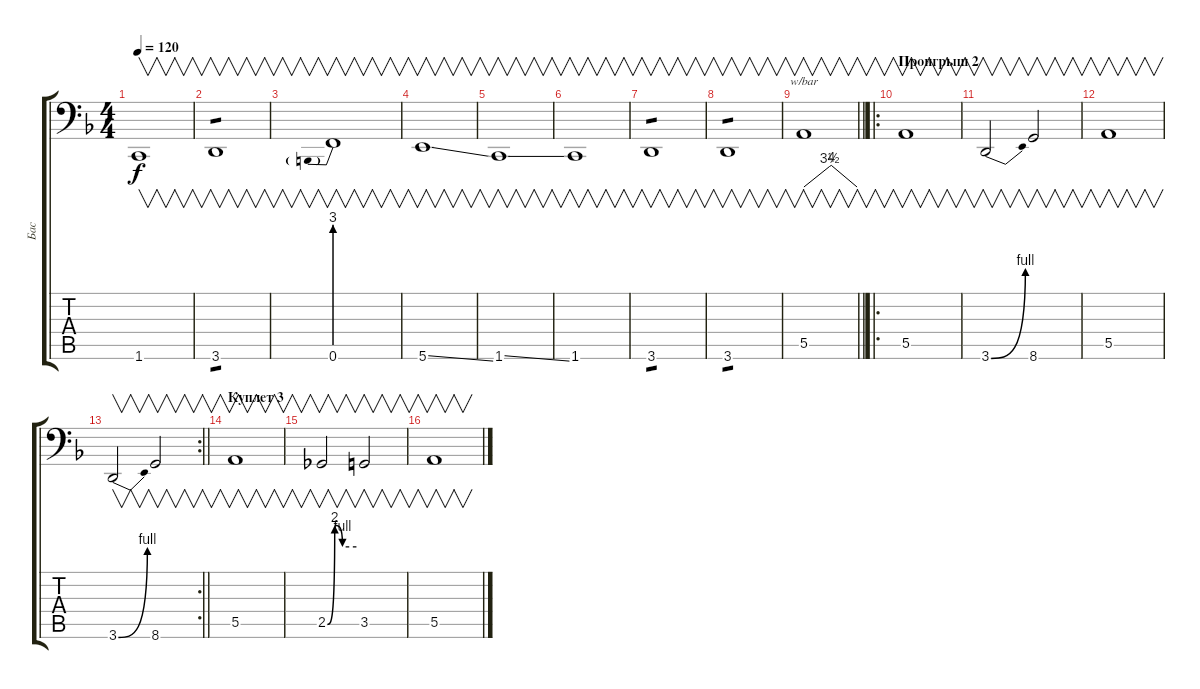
\track ("Бас" "Бас") {instrument electricbassfinger}
\staff {score tabs}
\tuning (C3 G2 D2 A1 E1 B0) {hide}
\ts (4 4)
\tempo 120
\clef f4
\ks f
1.6.1{v dy f} |
3.6.1{v tp 1} |
0.6{be (prebend 0 12 60 12)}.1{v} |
5.6{ss}.1{v} |
1.6{ss}.1{v} |
1.6.1{v} |
3.6.1{v tp 1} |
3.6.1{v tp 1} |
\barLineRight lightlight
5.5.1{v tbe (custom default 0 0 29 14 31 16 60 0)} |
\ro
\section ("" "Проигрыш 2")
5.5.1{v} |
3.6{be (bend 0 0 60 4)}.2{v} 8.6.2{v} |
5.5.1{v} |
\rc 2
\barLineRight lightlight
3.6{be (bend 0 0 60 4)}.2{v} 8.6.2{v} |
\section ("" "Куплет 3")
5.5.1{v} |
2.5{be (custom 0 0 15 8 31 4 60 4)}.2{v} 3.5.2{v} |
5.5.1{v}
